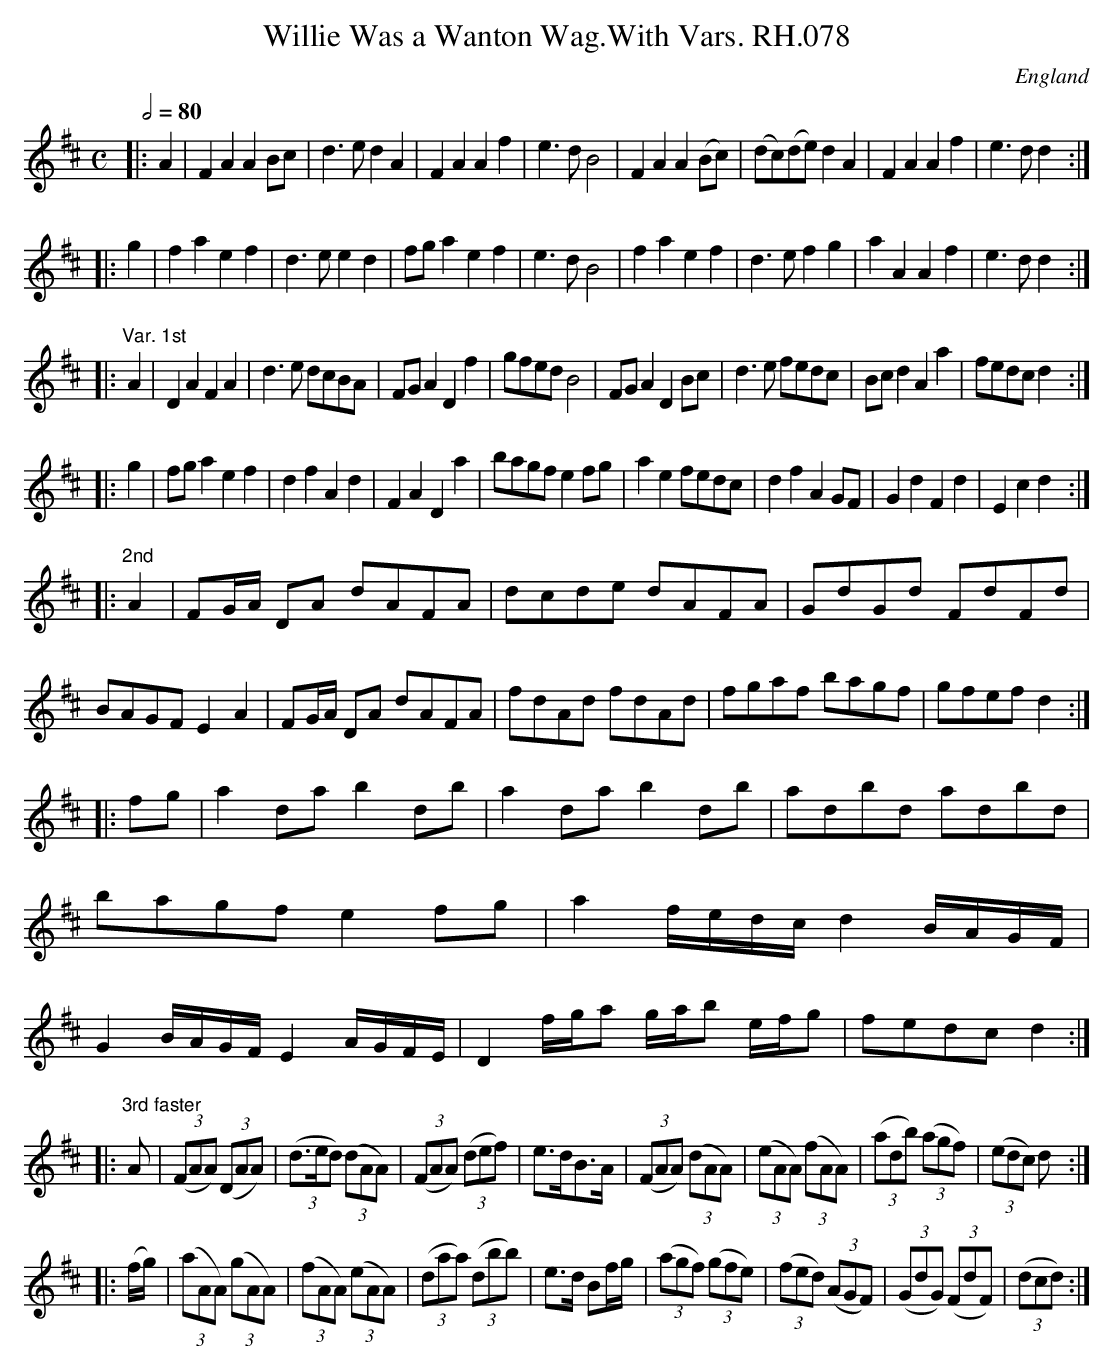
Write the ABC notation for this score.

X:1
T:Willie Was a Wanton Wag.With Vars. RH.078
O:England
M:C
L:1/8
Q:1/2=80
K:D major
|:A2|F2A2 A2Bc|d3e d2A2|F2A2 A2f2|e3d B4|\
F2A2A2(Bc)|(dc)(de)d2A2|F2A2A2f2|e3dd2:|!
|:g2|f2a2 e2f2|d3e e2d2|fga2 e2f2|e3d B4|\
f2a2 e2f2|d3e f2g2|a2A2 A2f2|e3d d2:|!
|:"Var. 1st"A2|D2A2 F2A2|d3e dcBA|FGA2 D2f2|gfed B4|\
FGA2 D2Bc|d3e fedc|Bcd2 A2a2|fedc d2:|!
|:g2|fga2 e2f2|d2f2 A2d2|F2A2 D2a2|bagf e2fg|\
a2e2 fedc|d2f2 A2GF|G2d2 F2d2|E2c2 d2:|!
|:"2nd"A2|FG/A/ DA dAFA|dcde dAFA|\
GdGd FdFd|BAGF E2A2|\
FG/A/ DA dAFA|fdAd fdAd|fgaf bagf|gfefd2:|!
|:fg|a2dab2db|a2dab2db|adbd adbd|bagf e2fg|\
a2f/e/d/c/ d2B/A/G/F/|G2B/A/G/F/ E2A/G/F/E/|\
D2f/g/a g/a/b e/f/g|fedc d2:|!
|:"3rd faster"A|((3FAA) ((3DAA)|((3d>ed) ((3dAA)|\
((3FAA) ((3def)|e>dB>A|\
((3FAA) ((3dAA)|((3eAA) ((3fAA)|\
((3adb) ((3agf)|((3edc) d:|!
|:(f/g/)|((3aAA) ((3gAA)|((3fAA) ((3eAA)|\
((3daa) ((3dbb)|e>d Bf/g/|((3agf) ((3gfe)|\
((3fed) ((3AGF)|((3GdG) ((3FdF)|((3dcd):|
